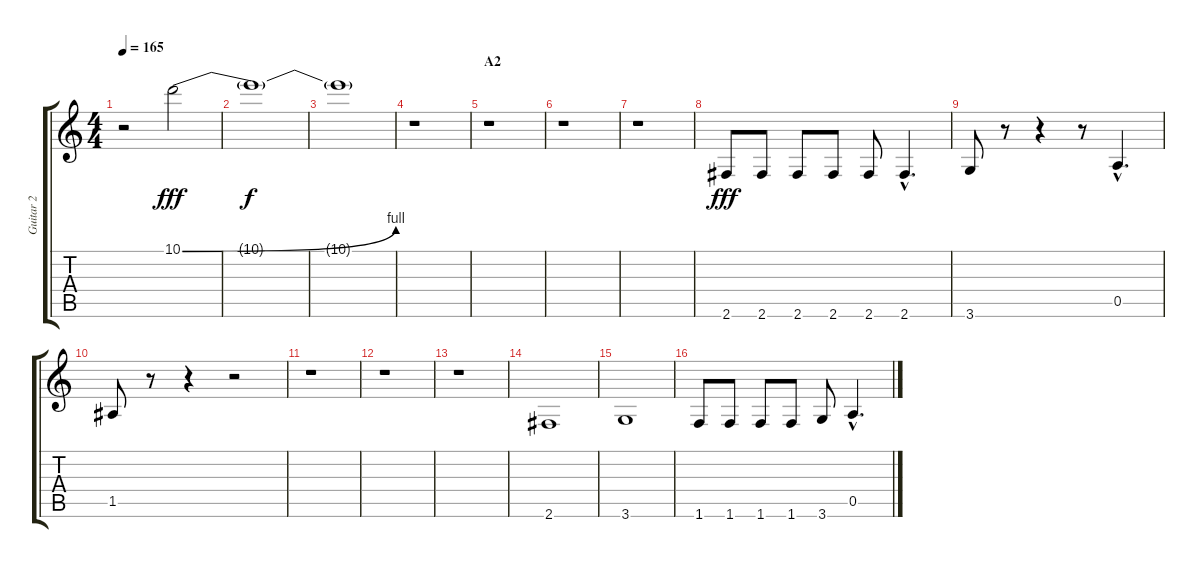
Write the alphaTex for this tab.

\track ("Guitar 2" "Guitar 2") {instrument distortionguitar}
\staff {score tabs}
\tuning (E4 B3 G3 D3 A2 E2) {hide}
\ts (4 4)
\tempo 165
\clef g2
\ks c
r.2{dy fff} 10.1{be (bend 0 0 60 4)}.2 |
10.1{t}.1{dy f} |
10.1{t}.1 |
r.1 |
\section ("" "A2")
r.1 |
r.1 |
r.1 |
2.6.8{dy fff} 2.6.8 2.6.8 2.6.8 2.6.8 2.6{hac}.4{d} |
3.6.8 r.8 r.4 r.8 0.5{hac}.4{d} |
1.5.8 r.8 r.4 r.2 |
r.1 |
r.1 |
r.1 |
2.6.1 |
3.6.1 |
1.6.8 1.6.8 1.6.8 1.6.8 3.6.8 0.5{hac}.4{d}
